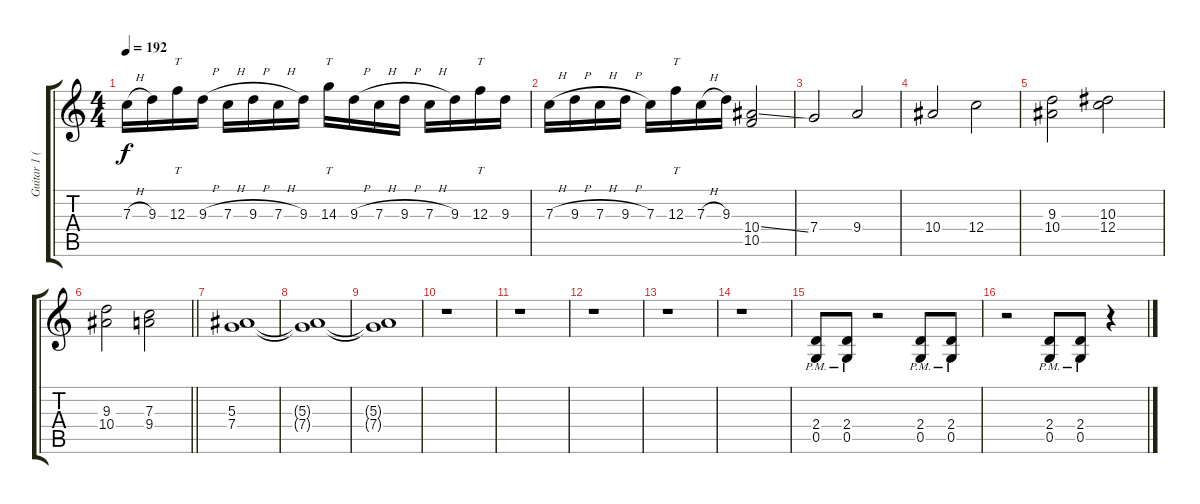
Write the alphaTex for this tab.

\track ("Guitar 1 (Distorted- Tuck)" "Guitar 1 (") {instrument distortionguitar}
\staff {score tabs}
\tuning (D4 A3 F3 C3 G2 C2) {hide}
\ts (4 4)
\tempo 192
\clef g2
\ks c
7.3{h}.16{dy f} 9.3.16 12.3.16{tt} 9.3{h}.16 7.3{h}.16 9.3{h}.16 7.3{h}.16 9.3.16 14.3.16{tt} 9.3{h}.16 7.3{h}.16 9.3{h}.16 7.3{h}.16 9.3.16 12.3.16{tt} 9.3.16 |
7.3{h}.16 9.3{h}.16 7.3{h}.16 9.3{h}.16 7.3.16 12.3.16{tt} 7.3{h}.16 9.3.16 (10.4{ss} 10.5).2 |
7.4.2 9.4.2 |
10.4.2 12.4.2 |
(9.3 10.4).2 (10.3 12.4).2 |
\barLineRight lightlight
(9.3 10.4).2 (7.3 9.4).2 |
(5.3 7.4).1 |
(5.3{t} 7.4{t}).1 |
(5.3{t} 7.4{t}).1 |
r.1 |
r.1 |
r.1 |
r.1 |
r.1 |
(2.4{pm} 0.5{pm}).8 (2.4{pm} 0.5{pm}).8 r.2 (2.4{pm} 0.5{pm}).8 (2.4{pm} 0.5{pm}).8 |
r.2 (2.4{pm} 0.5{pm}).8 (2.4{pm} 0.5{pm}).8 r.4
